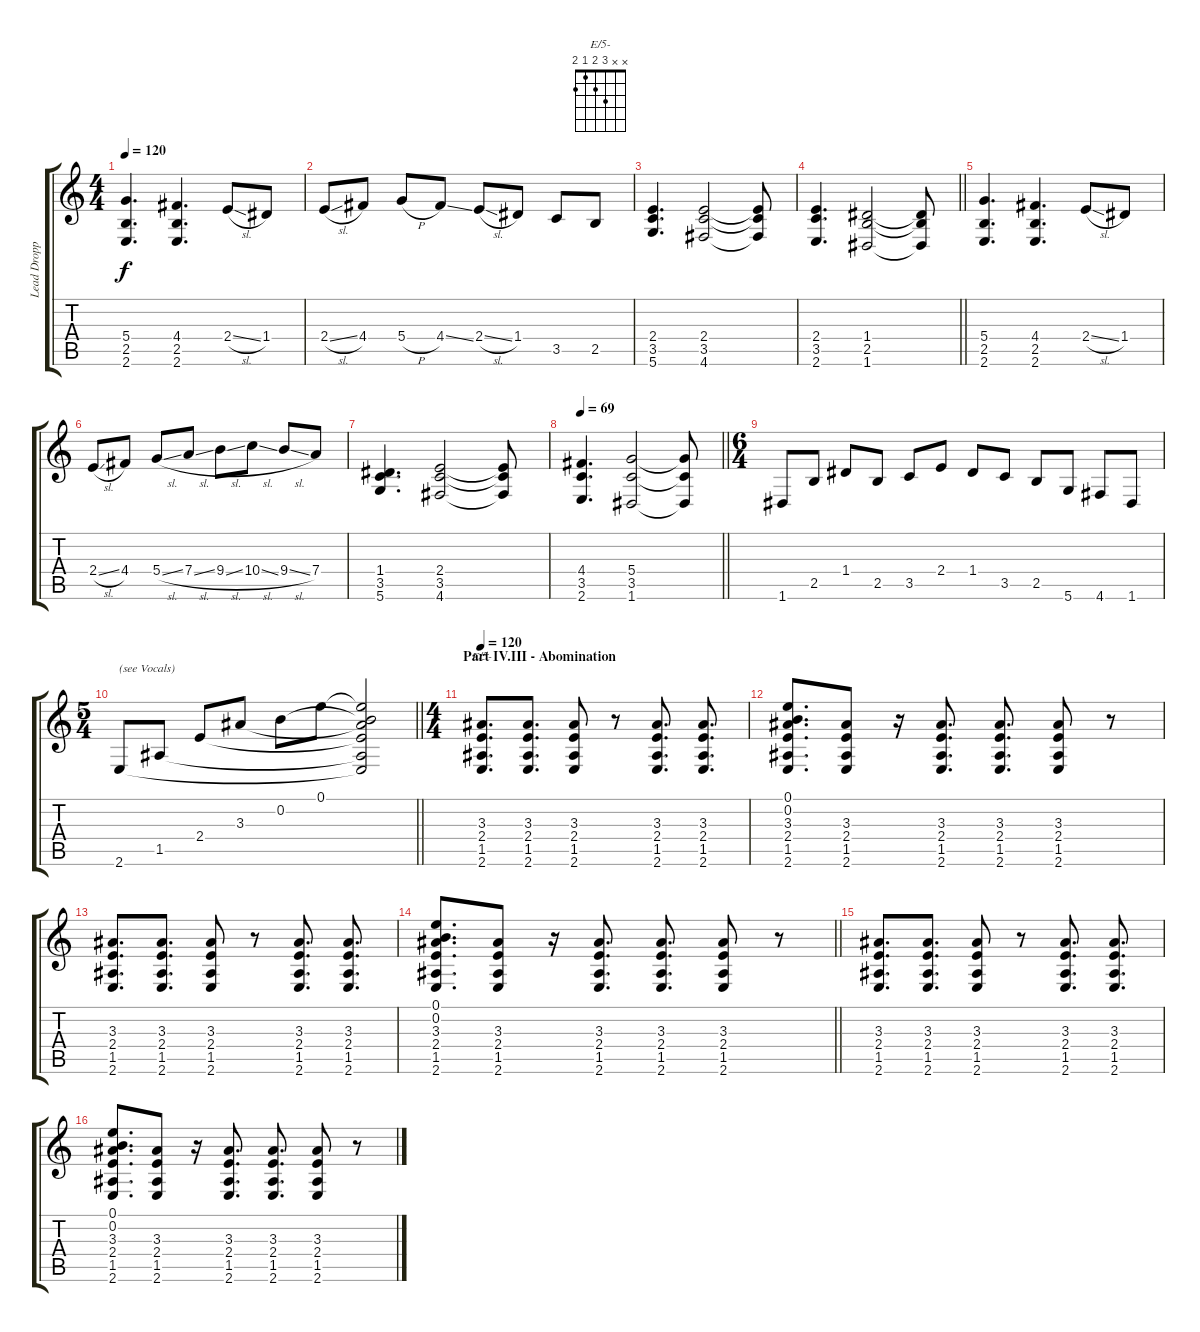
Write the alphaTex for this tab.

\track ("Lead Dropped D " "Lead Dropp") {instrument distortionguitar}
\staff {score tabs}
\tuning (E4 B3 G3 D3 A2 D2) {hide}
\chord ("E/5-" x x 3 2 1 2)
\ts (4 4)
\tempo 120
\clef g2
\ks c
(5.4 2.5 2.6).4{d dy f} (4.4 2.5 2.6).4{d} 2.4{sl}.8 1.4.8 |
2.4{sl}.8 4.4.8 5.4{h}.8 4.4{ss}.8 2.4{sl}.8 1.4.8 3.5.8 2.5.8 |
(2.4 3.5 5.6).4{d} (2.4 3.5 4.6).2 (2.4{t} 3.5{t} 4.6{t}).8 |
\barLineRight lightlight
(2.4 3.5 2.6).4{d} (1.4 2.5 1.6).2 (1.4{t} 2.5{t} 1.6{t}).8 |
(5.4 2.5 2.6).4{d} (4.4 2.5 2.6).4{d} 2.4{sl}.8 1.4.8 |
2.4{sl}.8 4.4.8 5.4{sl}.8 7.4{sl}.8 9.4{sl}.8 10.4{sl}.8 9.4{sl}.8 7.4.8 |
(1.4 3.5 5.6).4{d} (2.4 3.5 4.6).2 (2.4{t} 3.5{t} 4.6{t}).8 |
\tempo 69
\barLineRight lightlight
(4.4 3.5 2.6).4{d} (5.4 3.5 1.6).2 (5.4{t} 3.5{t} 1.6{t}).8 |
\ts (6 4)
1.6.8 2.5.8 1.4.8 2.5.8 3.5.8 2.4.8 1.4.8 3.5.8 2.5.8 5.6.8 4.6.8 1.6.8 |
\ts (5 4)
\barLineRight lightlight
2.6.8{txt "(see Vocals)"} 1.5.8 2.4.8 3.3.8 0.2.8 0.1.8 (0.1{t} 0.2{t} 3.3{t} 2.4{t} 1.5{t} 2.6{t}).2 |
\ts (4 4)
\section ("" "Part IV.III - Abomination")
\tempo 120
(3.3 2.4 1.5 2.6).8{d ch "E/5-"} (3.3 2.4 1.5 2.6).8{d} (3.3 2.4 1.5 2.6).8 r.8 (3.3 2.4 1.5 2.6).8{d} (3.3 2.4 1.5 2.6).8{d} |
(0.1 0.2 3.3 2.4 1.5 2.6).8{d} (3.3 2.4 1.5 2.6).8 r.16 (3.3 2.4 1.5 2.6).8{d} (3.3 2.4 1.5 2.6).8{d} (3.3 2.4 1.5 2.6).8 r.8 |
(3.3 2.4 1.5 2.6).8{d} (3.3 2.4 1.5 2.6).8{d} (3.3 2.4 1.5 2.6).8 r.8 (3.3 2.4 1.5 2.6).8{d} (3.3 2.4 1.5 2.6).8{d} |
\barLineRight lightlight
(0.1 0.2 3.3 2.4 1.5 2.6).8{d} (3.3 2.4 1.5 2.6).8 r.16 (3.3 2.4 1.5 2.6).8{d} (3.3 2.4 1.5 2.6).8{d} (3.3 2.4 1.5 2.6).8 r.8 |
(3.3 2.4 1.5 2.6).8{d} (3.3 2.4 1.5 2.6).8{d} (3.3 2.4 1.5 2.6).8 r.8 (3.3 2.4 1.5 2.6).8{d} (3.3 2.4 1.5 2.6).8{d} |
(0.1 0.2 3.3 2.4 1.5 2.6).8{d} (3.3 2.4 1.5 2.6).8 r.16 (3.3 2.4 1.5 2.6).8{d} (3.3 2.4 1.5 2.6).8{d} (3.3 2.4 1.5 2.6).8 r.8
